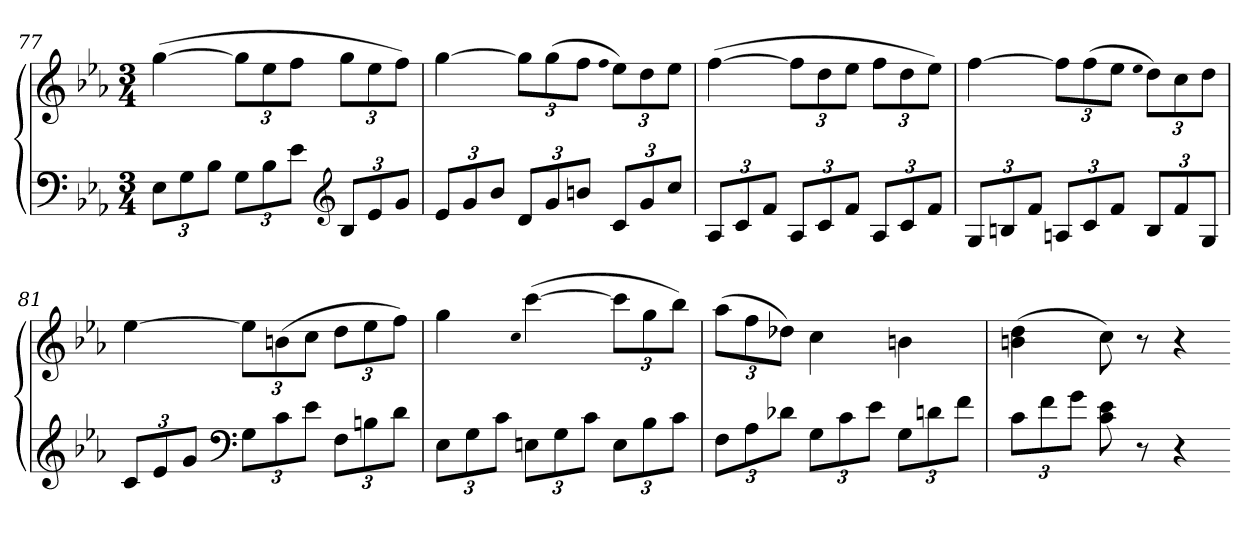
**kern	**kern
*part1	*part1
*staff2	*staff1
*clefF4	*clefG2
*k[b-e-a-]	*k[b-e-a-]
*c:	*c:
*M3/4	*M3/4
=77	=77
12E-L	([4gg
12G	.
12B-J	.
12GL	12ggL]
12B-	12ee-
12e-J	12ffJ
*clefG2	*
12B-L	12ggL
12e-	12ee-
12gJ	12ffJ)
=78	=78
12e-L	[4gg
12g	.
12b-J	.
12dL	12ggL]
12g	(12gg
12bnJ	12ffJ
.	qff
12cL	12ee-L)
12g	12dd
12ccJ	12ee-J
=79	=79
12A-L	([4ff
12c	.
12fJ	.
12A-L	12ffL]
12c	12dd
12fJ	12ee-J
12A-L	12ffL
12c	12dd
12fJ	12ee-J)
=80	=80
12GL	[4ff
12Bn	.
12fJ	.
12AnL	12ffL]
12c	(12ff
12fJ	12ee-J
.	qee-
12BL	12ddL)
12f	12cc
12GJ	12ddJ
=81	=81
12cL	[4ee-
12e-	.
12gJ	.
*clefF4	*
12GL	12ee-L]
12c	(12bn
12e-J	12ccJ
12FL	12ddL
12Bn	12ee-
12dJ	12ffJ)
=82	=82
12E-L	4gg
12G	.
12cJ	.
.	qcc
12EnL	([4ccc
12G	.
12cJ	.
12EL	12cccL]
12B-	12gg
12cJ	12bb-J)
=83	=83
12FL	(12aa-L
12A-	12ff
12d-XJ	12dd-XJ)
12GL	4cc
12c	.
12e-J	.
12GL	4bn
12dn	.
12fJ	.
=84	=84
12cL	(4bn 4dd
12f	.
12gJ	.
8c 8e-	8cc)
8r	8r
4r	4r
=-	=-
*-	*-
